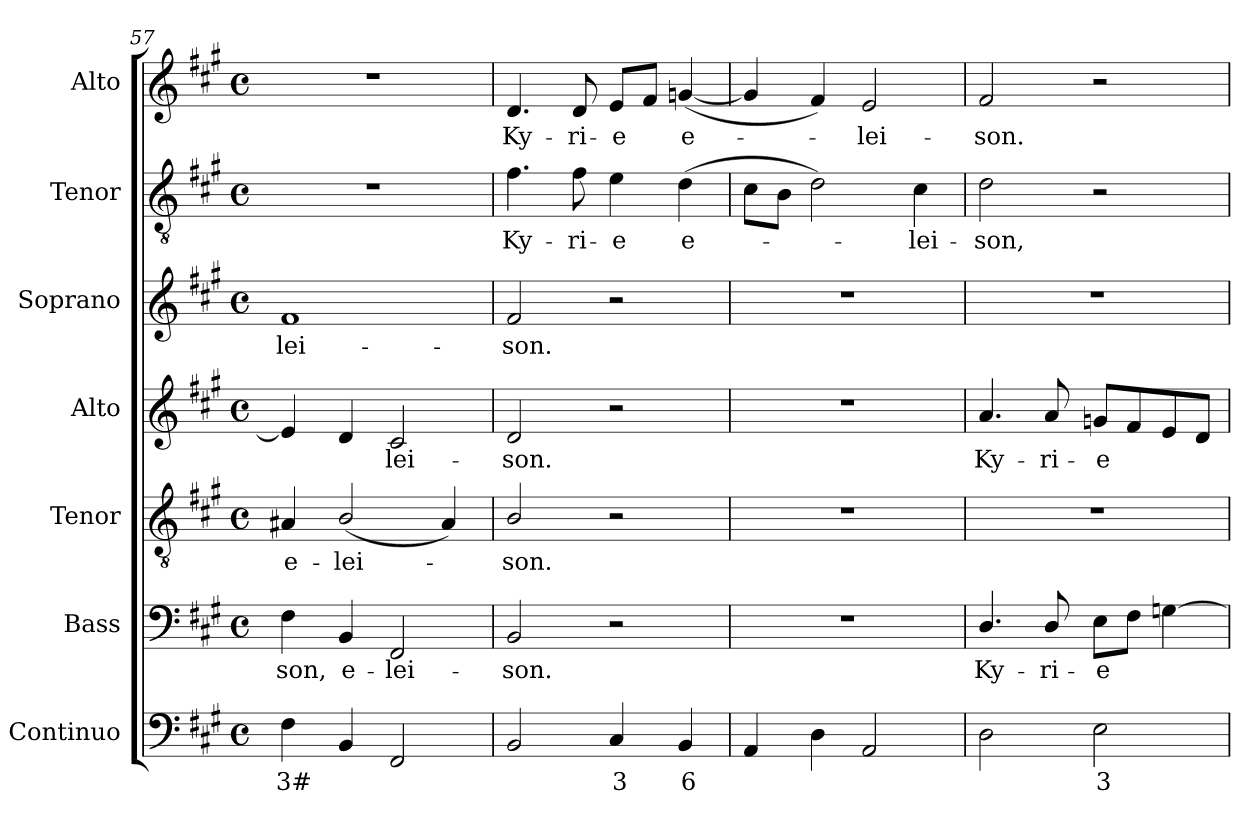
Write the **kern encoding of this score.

**kern	**text	**kern	**text	**kern	**text	**kern	**text	**kern	**text	**kern	**text	**kern	**text
*part7	*part7	*part6	*part6	*part5	*part5	*part4	*part4	*part3	*part3	*part2	*part2	*part1	*part1
*staff7	*staff7	*staff6	*staff6	*staff5	*staff5	*staff4	*staff4	*staff3	*staff3	*staff2	*staff2	*staff1	*staff1
*I"Continuo	*	*I"Bass	*	*I"Tenor	*	*I"Alto	*	*I"Soprano	*	*I"Tenor	*	*I"Alto	*
*I'Cont.	*	*I'B.	*	*I'T.	*	*I'A.	*	*I'S.	*	*I'T.	*	*I'A.	*
*clefF4	*	*clefF4	*	*clefGv2	*	*clefG2	*	*clefG2	*	*clefGv2	*	*clefG2	*
*	*	*	*	*ITrd7c12	*	*	*	*	*	*ITrd7c12	*	*	*
*k[f#c#g#]	*	*k[f#c#g#]	*	*k[f#c#g#]	*	*k[f#c#g#]	*	*k[f#c#g#]	*	*k[f#c#g#]	*	*k[f#c#g#]	*
*A:	*	*A:	*	*A:	*	*A:	*	*A:	*	*A:	*	*A:	*
*M4/4	*	*M4/4	*	*M4/4	*	*M4/4	*	*M4/4	*	*M4/4	*	*M4/4	*
*met(c)	*	*met(c)	*	*met(c)	*	*met(c)	*	*met(c)	*	*met(c)	*	*met(c)	*
=57	=57	=57	=57	=57	=57	=57	=57	=57	=57	=57	=57	=57	=57
!	!LO:LY:b:color=#000000	!	!	!	!	!	!	!	!	!	!	!	!
!	!	!	!LO:LY:b:color=#000000	!	!	!	!	!	!	!	!	!	!
!	!	!	!	!	!LO:LY:b:color=#000000	!	!	!	!	!	!	!	!
!	!	!	!	!	!	!	!	!	!LO:LY:b:color=#000000	!	!	!	!
4F#i\	3#	4F#i\	-son,	4AA#Xi/	e-	4ei/]	.	1f#i	-lei-	1r	.	1r	.
!	!	!	!LO:LY:b:color=#000000	!	!	!	!	!	!	!	!	!	!
!	!	!	!	!	!LO:LY:b:color=#000000	!	!	!	!	!	!	!	!
4BBi/	.	4BBi/	e-	(2BBi/	-lei-	4di/	.	.	.	.	.	.	.
!	!	!	!LO:LY:b:color=#000000	!	!	!	!	!	!	!	!	!	!
!	!	!	!	!	!	!	!LO:LY:b:color=#000000	!	!	!	!	!	!
2FF#i/	.	2FF#i/	-lei-	.	.	2c#i/	-lei-	.	.	.	.	.	.
.	.	.	.	4AA#i/)	.	.	.	.	.	.	.	.	.
!!LO:PB:g=z
=58	=58	=58	=58	=58	=58	=58	=58	=58	=58	=58	=58	=58	=58
!	!	!	!LO:LY:b:color=#000000	!	!	!	!	!	!	!	!	!	!
!	!	!	!	!	!LO:LY:b:color=#000000	!	!	!	!	!	!	!	!
!	!	!	!	!	!	!	!LO:LY:b:color=#000000	!	!	!	!	!	!
!	!	!	!	!	!	!	!	!	!LO:LY:b:color=#000000	!	!	!	!
!	!	!	!	!	!	!	!	!	!	!	!LO:LY:b:color=#000000	!	!
!	!	!	!	!	!	!	!	!	!	!	!	!	!LO:LY:b:color=#000000
2BBi/	.	2BBi/	-son.	2BBi/	-son.	2di/	-son.	2f#i/	-son.	4.F#i\	Ky-	4.di/	Ky-
!	!	!	!	!	!	!	!	!	!	!	!LO:LY:b:color=#000000	!	!
!	!	!	!	!	!	!	!	!	!	!	!	!	!LO:LY:b:color=#000000
.	.	.	.	.	.	.	.	.	.	8F#i\	-ri-	8di/	-ri-
!	!LO:LY:b:color=#000000	!	!	!	!	!	!	!	!	!	!	!	!
!	!	!	!	!	!	!	!	!	!	!	!LO:LY:b:color=#000000	!	!
!	!	!	!	!	!	!	!	!	!	!	!	!	!LO:LY:b:color=#000000
4C#i/	3	2r	.	2r	.	2r	.	2r	.	4Ei\	-e	8ei/L	-e
.	.	.	.	.	.	.	.	.	.	.	.	8f#i/J	.
!	!LO:LY:b:color=#000000	!	!	!	!	!	!	!	!	!	!	!	!
!	!	!	!	!	!	!	!	!	!	!	!LO:LY:b:color=#000000	!	!
!	!	!	!	!	!	!	!	!	!	!	!	!	!LO:LY:b:color=#000000
4BBi/	6	.	.	.	.	.	.	.	.	(4Di\	e-	([4gni/	e-
=59	=59	=59	=59	=59	=59	=59	=59	=59	=59	=59	=59	=59	=59
4AAi/	.	1r	.	1r	.	1r	.	1r	.	8C#i\L	.	4gi/]	.
.	.	.	.	.	.	.	.	.	.	8BBi\J	.	.	.
4Di\	.	.	.	.	.	.	.	.	.	2Di\)	.	4f#i/)	.
!	!	!	!	!	!	!	!	!	!	!	!	!	!LO:LY:b:color=#000000
2AAi/	.	.	.	.	.	.	.	.	.	.	.	2ei/	-lei-
!	!	!	!	!	!	!	!	!	!	!	!LO:LY:b:color=#000000	!	!
.	.	.	.	.	.	.	.	.	.	4C#i\	-lei-	.	.
=60	=60	=60	=60	=60	=60	=60	=60	=60	=60	=60	=60	=60	=60
!	!	!	!LO:LY:b:color=#000000	!	!	!	!	!	!	!	!	!	!
!	!	!	!	!	!	!	!LO:LY:b:color=#000000	!	!	!	!	!	!
!	!	!	!	!	!	!	!	!	!	!	!LO:LY:b:color=#000000	!	!
!	!	!	!	!	!	!	!	!	!	!	!	!	!LO:LY:b:color=#000000
2Di\	.	4.Di/	Ky-	1r	.	4.ai/	Ky-	1r	.	2Di\	-son,	2f#i/	-son.
!	!	!	!LO:LY:b:color=#000000	!	!	!	!	!	!	!	!	!	!
!	!	!	!	!	!	!	!LO:LY:b:color=#000000	!	!	!	!	!	!
.	.	8Di/	-ri-	.	.	8ai/	-ri-	.	.	.	.	.	.
!	!LO:LY:b:color=#000000	!	!	!	!	!	!	!	!	!	!	!	!
!	!	!	!LO:LY:b:color=#000000	!	!	!	!	!	!	!	!	!	!
!	!	!	!	!	!	!	!LO:LY:b:color=#000000	!	!	!	!	!	!
2Ei\	3	8Ei\L	-e	.	.	8gni/L	-e	.	.	2r	.	2r	.
.	.	8F#i\J	.	.	.	8f#i/	.	.	.	.	.	.	.
.	.	[4Gni\	.	.	.	8ei/	.	.	.	.	.	.	.
.	.	.	.	.	.	8di/J	.	.	.	.	.	.	.
=	=	=	=	=	=	=	=	=	=	=	=	=	=
*-	*-	*-	*-	*-	*-	*-	*-	*-	*-	*-	*-	*-	*-
